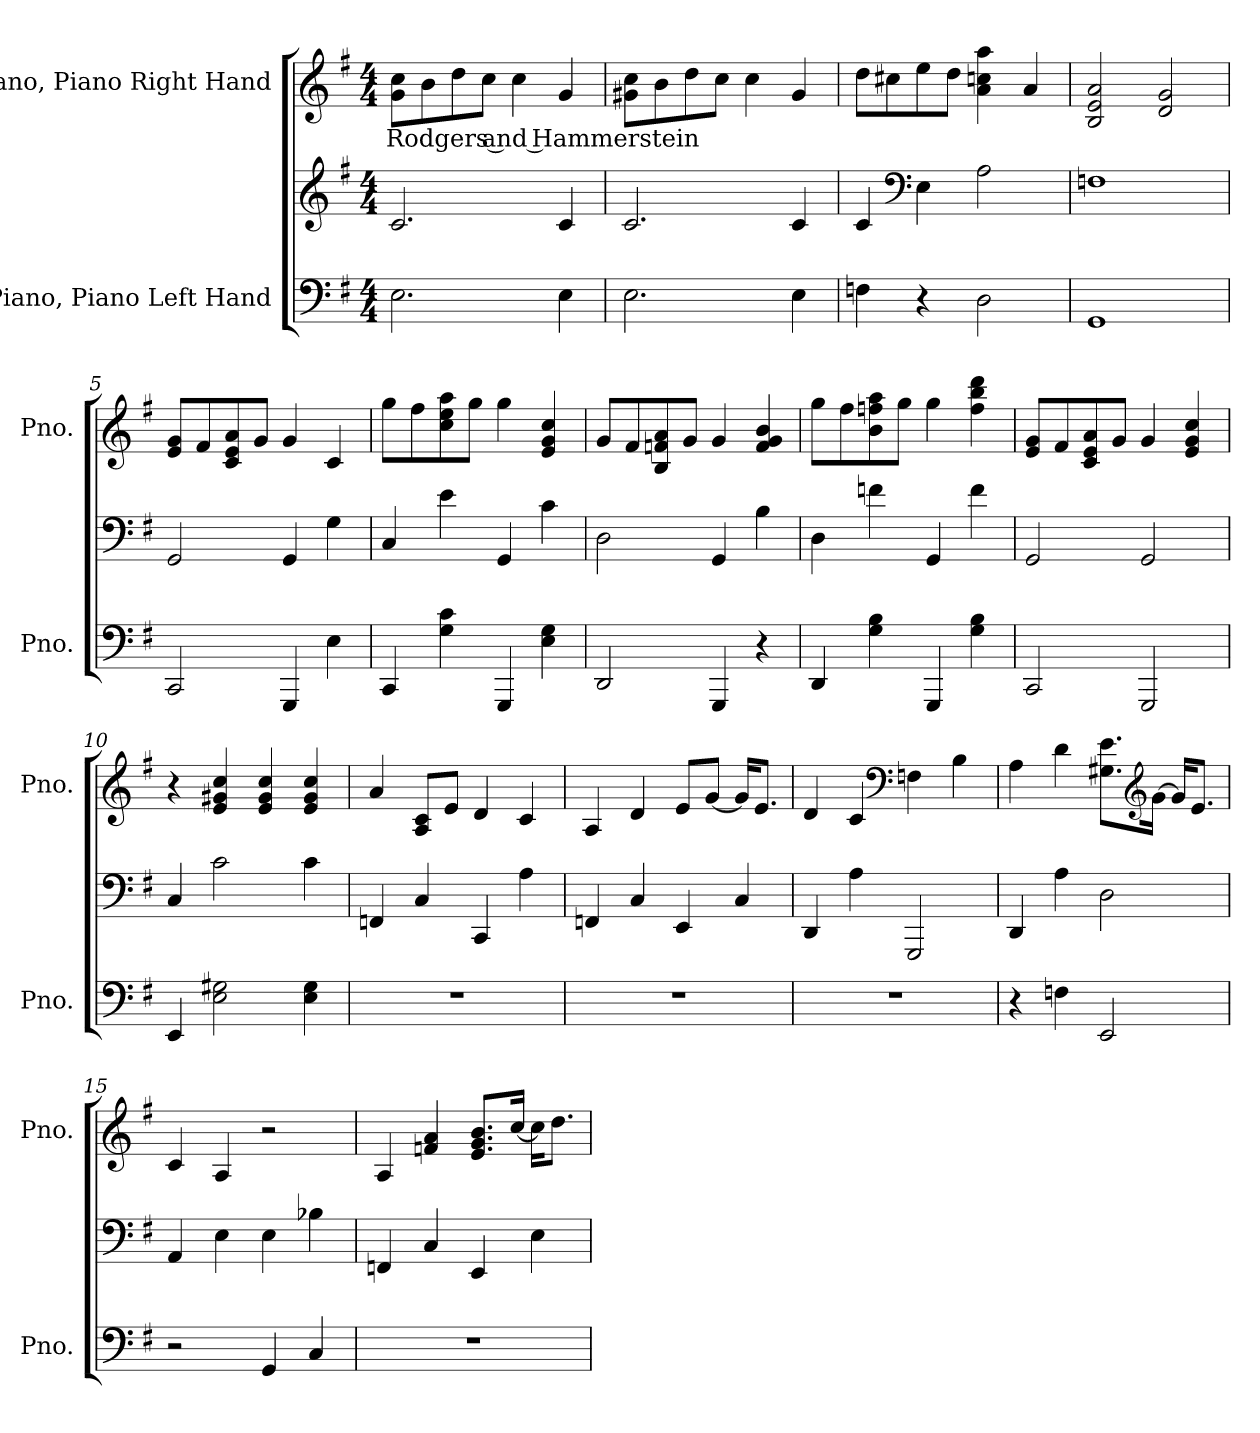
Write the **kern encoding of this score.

**kern	**kern	**kern	**text
*part2	*part2	*part1	*part1
*staff3	*staff2	*staff1	*staff1
*I"Piano, Piano Left Hand	*	*I"Piano, Piano Right Hand	*
*I'Pno.	*	*I'Pno.	*
*clefF4	*clefG2	*clefG2	*
*k[f#]	*k[f#]	*k[f#]	*
*M4/4	*M4/4	*M4/4	*
*MM100	*MM100	*MM100	*
=1	=1	=1	=1
!	!	!	!LO:LY:b
2.E\	2.c/	8g\ 8cc\L	Rodgers and Hammerstein
.	.	8b\	.
.	.	8dd\	.
.	.	8cc\J	.
.	.	4cc\	.
4E\	4c/	4g/	.
=2	=2	=2	=2
2.E\	2.c/	8g#X\ 8cc\L	.
.	.	8b\	.
.	.	8dd\	.
.	.	8cc\J	.
.	.	4cc\	.
4E\	4c/	4g#/	.
!!LO:LB:g=z
=3	=3	=3	=3
4Fn\	4c/	8dd\L	.
.	.	8cc#X\	.
*	*clefF4	*	*
4r	4E\	8ee\	.
.	.	8dd\J	.
2D\	2A\	4a\ 4ccn\ 4aa\	.
.	.	4a/	.
=4	=4	=4	=4
1GG	1Fn	2B/ 2e/ 2a/	.
.	.	2d/ 2g/	.
=5	=5	=5	=5
2CC/	2GG/	8e/ 8g/L	.
.	.	8f#/	.
.	.	8c/ 8e/ 8a/	.
.	.	8g/J	.
4GGG/	4GG/	4g/	.
4E\	4G\	4c/	.
=6	=6	=6	=6
4CC/	4C/	8gg\L	.
.	.	8ff#\	.
4G\ 4c\	4e\	8cc\ 8ee\ 8aa\	.
.	.	8gg\J	.
4GGG/	4GG/	4gg\	.
4E\ 4G\	4c\	4e/ 4g/ 4cc/	.
=7	=7	=7	=7
2DD/	2D\	8g/L	.
.	.	8f#/	.
.	.	8B/ 8fn/ 8a/	.
.	.	8g/J	.
4GGG/	4GG/	4g/	.
4r	4B\	4f/ 4g/ 4b/	.
=8	=8	=8	=8
4DD/	4D\	8gg\L	.
.	.	8ff#\	.
4G\ 4B\	4fn\	8b\ 8ffn\ 8aa\	.
.	.	8gg\J	.
4GGG/	4GG/	4gg\	.
4G\ 4B\	4f\	4ff\ 4bb\ 4ddd\	.
!!LO:LB:g=z
=9	=9	=9	=9
2CC/	2GG/	8e/ 8g/L	.
.	.	8f#/	.
.	.	8c/ 8e/ 8a/	.
.	.	8g/J	.
2GGG/	2GG/	4g/	.
.	.	4e/ 4g/ 4cc/	.
=10	=10	=10	=10
4EE/	4C/	4r	.
2E\ 2G#X\	2c\	4e/ 4g#X/ 4cc/	.
.	.	4e/ 4g#/ 4cc/	.
4E\ 4G#\	4c\	4e/ 4g#/ 4cc/	.
=11	=11	=11	=11
1r	4FFn/	4a/	.
.	4C/	8A/ 8c/L	.
.	.	8e/J	.
.	4CC/	4d/	.
.	4A\	4c/	.
=12	=12	=12	=12
1r	4FFn/	4A/	.
.	4C/	4d/	.
.	4EE/	8e/L	.
.	.	[8g/J	.
.	4C/	16g/KL]	.
.	.	8.e/J	.
=13	=13	=13	=13
1r	4DD/	4d/	.
.	4A\	4c/	.
*	*	*clefF4	*
.	2GGG/	4Fn\	.
.	.	4B\	.
!!LO:LB:g=z
=14	=14	=14	=14
4r	4DD/	4A\	.
4Fn\	4A\	4d\	.
2EE/	2D\	8.G#X\ 8.e\L	.
*	*	*clefG2	*
.	.	[16g\Jk	.
.	.	16g/KL]	.
.	.	8.e/J	.
=15	=15	=15	=15
2r	4AA/	4c/	.
.	4E\	4A/	.
4GG/	4E\	2r	.
4C/	4B-X\	.	.
=16	=16	=16	=16
1r	4FFn/	4A/	.
.	4C/	4fn/ 4a/	.
.	4EE/	8.e/ 8.g/ 8.b/L	.
.	.	[16cc/Jk	.
.	4E\	16cc\KL]	.
.	.	8.dd\J	.
=	=	=	=
*-	*-	*-	*-
